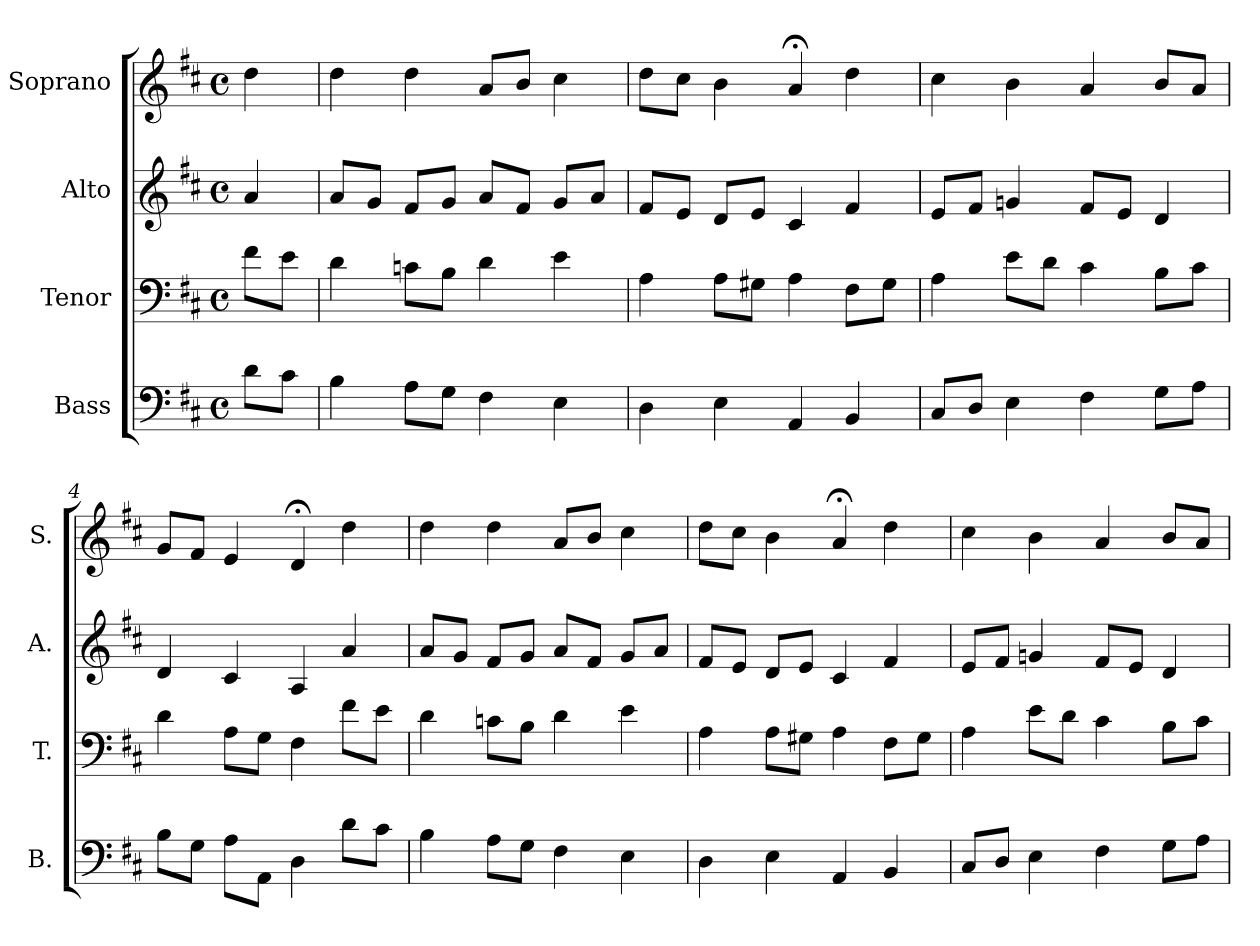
**kern	**kern	**kern	**kern
*part4	*part3	*part2	*part1
*staff4	*staff3	*staff2	*staff1
*I"Bass	*I"Tenor	*I"Alto	*I"Soprano
*I'B.	*I'T.	*I'A.	*I'S.
*clefF4	*clefF4	*clefG2	*clefG2
*k[f#c#]	*k[f#c#]	*k[f#c#]	*k[f#c#]
*D:	*D:	*D:	*D:
*M4/4	*M4/4	*M4/4	*M4/4
*met(c)	*met(c)	*met(c)	*met(c)
=	=	=	=
8d\L	8f#\L	4a/	4dd\
8c#\J	8e\J	.	.
=1	=1	=1	=1
4B\	4d\	8a/L	4dd\
.	.	8g/J	.
8A\L	8cn\L	8f#/L	4dd\
8G\J	8B\J	8g/J	.
4F#\	4d\	8a/L	8a/L
.	.	8f#/J	8b/J
4E\	4e\	8g/L	4cc#\
.	.	8a/J	.
=2	=2	=2	=2
4D\	4A\	8f#/L	8dd\L
.	.	8e/J	8cc#\J
4E\	8A\L	8d/L	4b\
.	8G#X\J	8e/J	.
4AA/	4A\	4c#/	4a;</
4BB/	8F#\L	4f#/	4dd\
.	8G#\J	.	.
=3	=3	=3	=3
8C#/L	4A\	8e/L	4cc#\
8D/J	.	8f#/J	.
4E\	8e\L	4gn/	4b\
.	8d\J	.	.
4F#\	4c#\	8f#/L	4a/
.	.	8e/J	.
8G\L	8B\L	4d/	8b/L
8A\J	8c#\J	.	8a/J
!!LO:LB:g=z
=4	=4	=4	=4
8B\L	4d\	4d/	8g/L
8G\J	.	.	8f#/J
8A\L	8A\L	4c#/	4e/
8AA\J	8G\J	.	.
4D\	4F#\	4A/	4d;</
8d\L	8f#\L	4a/	4dd\
8c#\J	8e\J	.	.
=5	=5	=5	=5
4B\	4d\	8a/L	4dd\
.	.	8g/J	.
8A\L	8cn\L	8f#/L	4dd\
8G\J	8B\J	8g/J	.
4F#\	4d\	8a/L	8a/L
.	.	8f#/J	8b/J
4E\	4e\	8g/L	4cc#\
.	.	8a/J	.
=6	=6	=6	=6
4D\	4A\	8f#/L	8dd\L
.	.	8e/J	8cc#\J
4E\	8A\L	8d/L	4b\
.	8G#X\J	8e/J	.
4AA/	4A\	4c#/	4a;</
4BB/	8F#\L	4f#/	4dd\
.	8G#\J	.	.
=7	=7	=7	=7
8C#/L	4A\	8e/L	4cc#\
8D/J	.	8f#/J	.
4E\	8e\L	4gn/	4b\
.	8d\J	.	.
4F#\	4c#\	8f#/L	4a/
.	.	8e/J	.
8G\L	8B\L	4d/	8b/L
8A\J	8c#\J	.	8a/J
=	=	=	=
*-	*-	*-	*-
